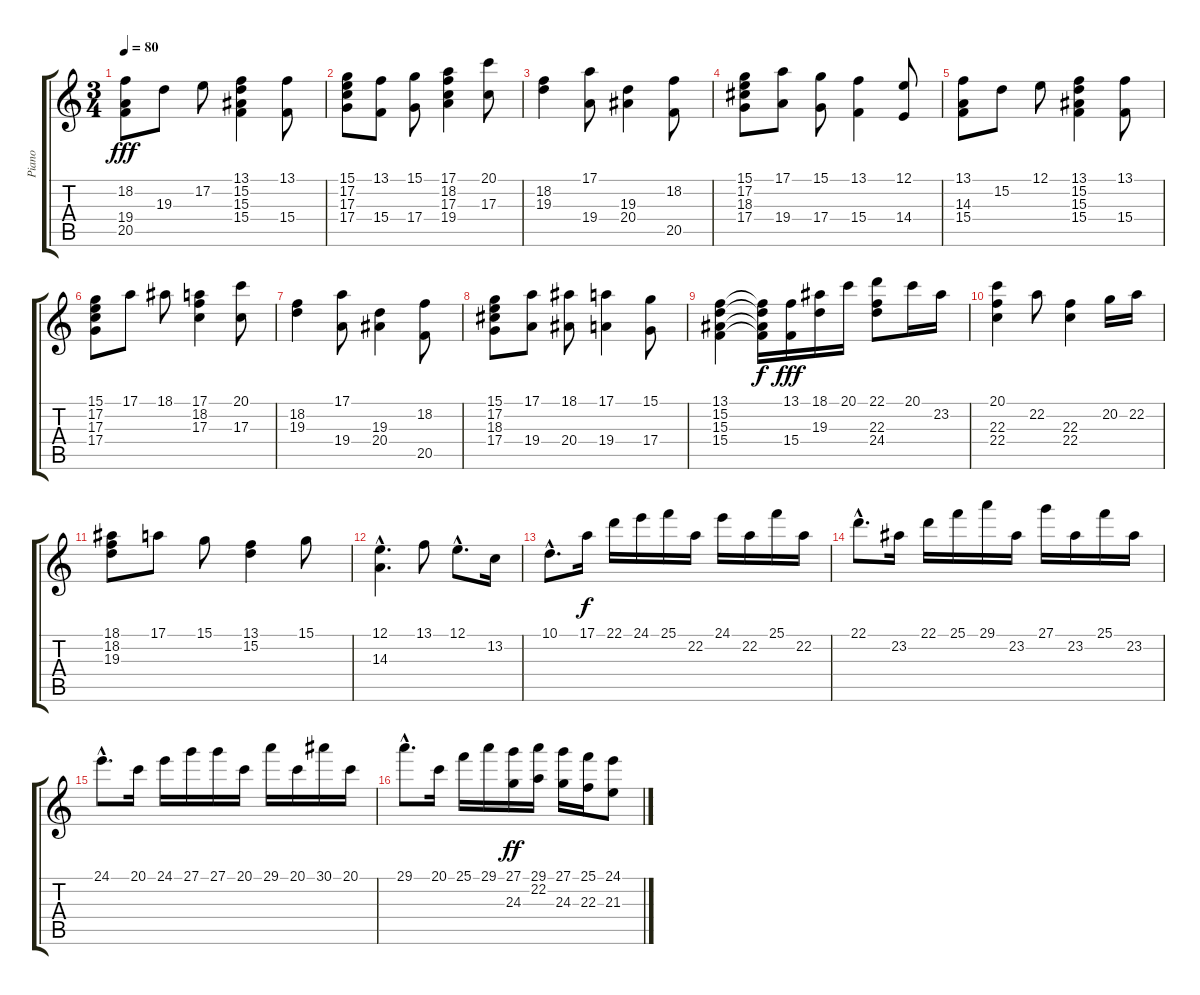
\track ("Piano" "Piano") {instrument acousticgrandpiano}
\staff {score tabs}
\tuning (E4 B3 G3 D3 A2 E2) {hide}
\ts (3 4)
\tempo 80
\clef g2
\ks c
(18.2 19.4 20.5).8{dy fff} 19.3.8 17.2.8 (13.1 15.2 15.3 15.4).4 (13.1 15.4).8 |
(15.1 17.2 17.3 17.4).8 (13.1 15.4).8 (15.1 17.4).8 (17.1 18.2 17.3 19.4).4 (20.1 17.3).8 |
(18.2 19.3).4 (17.1 19.4).8 (19.3 20.4).4 (18.2 20.5).8 |
(15.1 17.2 18.3 17.4).8 (17.1 19.4).8 (15.1 17.4).8 (13.1 15.4).4 (12.1 14.4).8 |
(13.1 14.3 15.4).8 15.2.8 12.1.8 (13.1 15.2 15.3 15.4).4 (13.1 15.4).8 |
(15.1 17.2 17.3 17.4).8 17.1.8 18.1.8 (17.1 18.2 17.3).4 (20.1 17.3).8 |
(18.2 19.3).4 (17.1 19.4).8 (19.3 20.4).4 (18.2 20.5).8 |
(15.1 17.2 18.3 17.4).8 (17.1 19.4).8 (18.1 20.4).8 (17.1 19.4).4 (15.1 17.4).8 |
(13.1 15.2 15.3 15.4).4 (13.1{t} 15.2{t} 15.3{t} 15.4{t}).16{dy f} (13.1 15.4).16{dy fff} (18.1 19.3).16 20.1.16 (22.1 22.3 24.4).8 20.1.16 23.2.16 |
(20.1 22.3 22.4).4 22.2.8 (22.3 22.4).4 20.2.16 22.2.16 |
(18.1 18.2 19.3).8 17.1.8 15.1.8 (13.1 15.2).4 15.1.8 |
(12.1{hac} 14.3{hac}).4{d} 13.1.8 12.1{hac}.8{d} 13.2.16 |
10.1{hac}.8{d} 17.1.16{dy f} 22.1.16 24.1.16 25.1.16 22.2.16 24.1.16 22.2.16 25.1.16 22.2.16 |
22.1{hac}.8{d} 23.2.16 22.1.16 25.1.16 29.1.16 23.2.16 27.1.16 23.2.16 25.1.16 23.2.16 |
24.1{hac}.8{d} 20.1.16 24.1.16 27.1.16 27.1.16 20.1.16 29.1.16 20.1.16 30.1.16 20.1.16 |
29.1{hac}.8{d} 20.1.16 25.1.16 29.1.16 (27.1 24.3).16{dy ff} (29.1 22.2).16 (27.1 24.3).16 (25.1 22.3).16 (24.1 21.3).8
